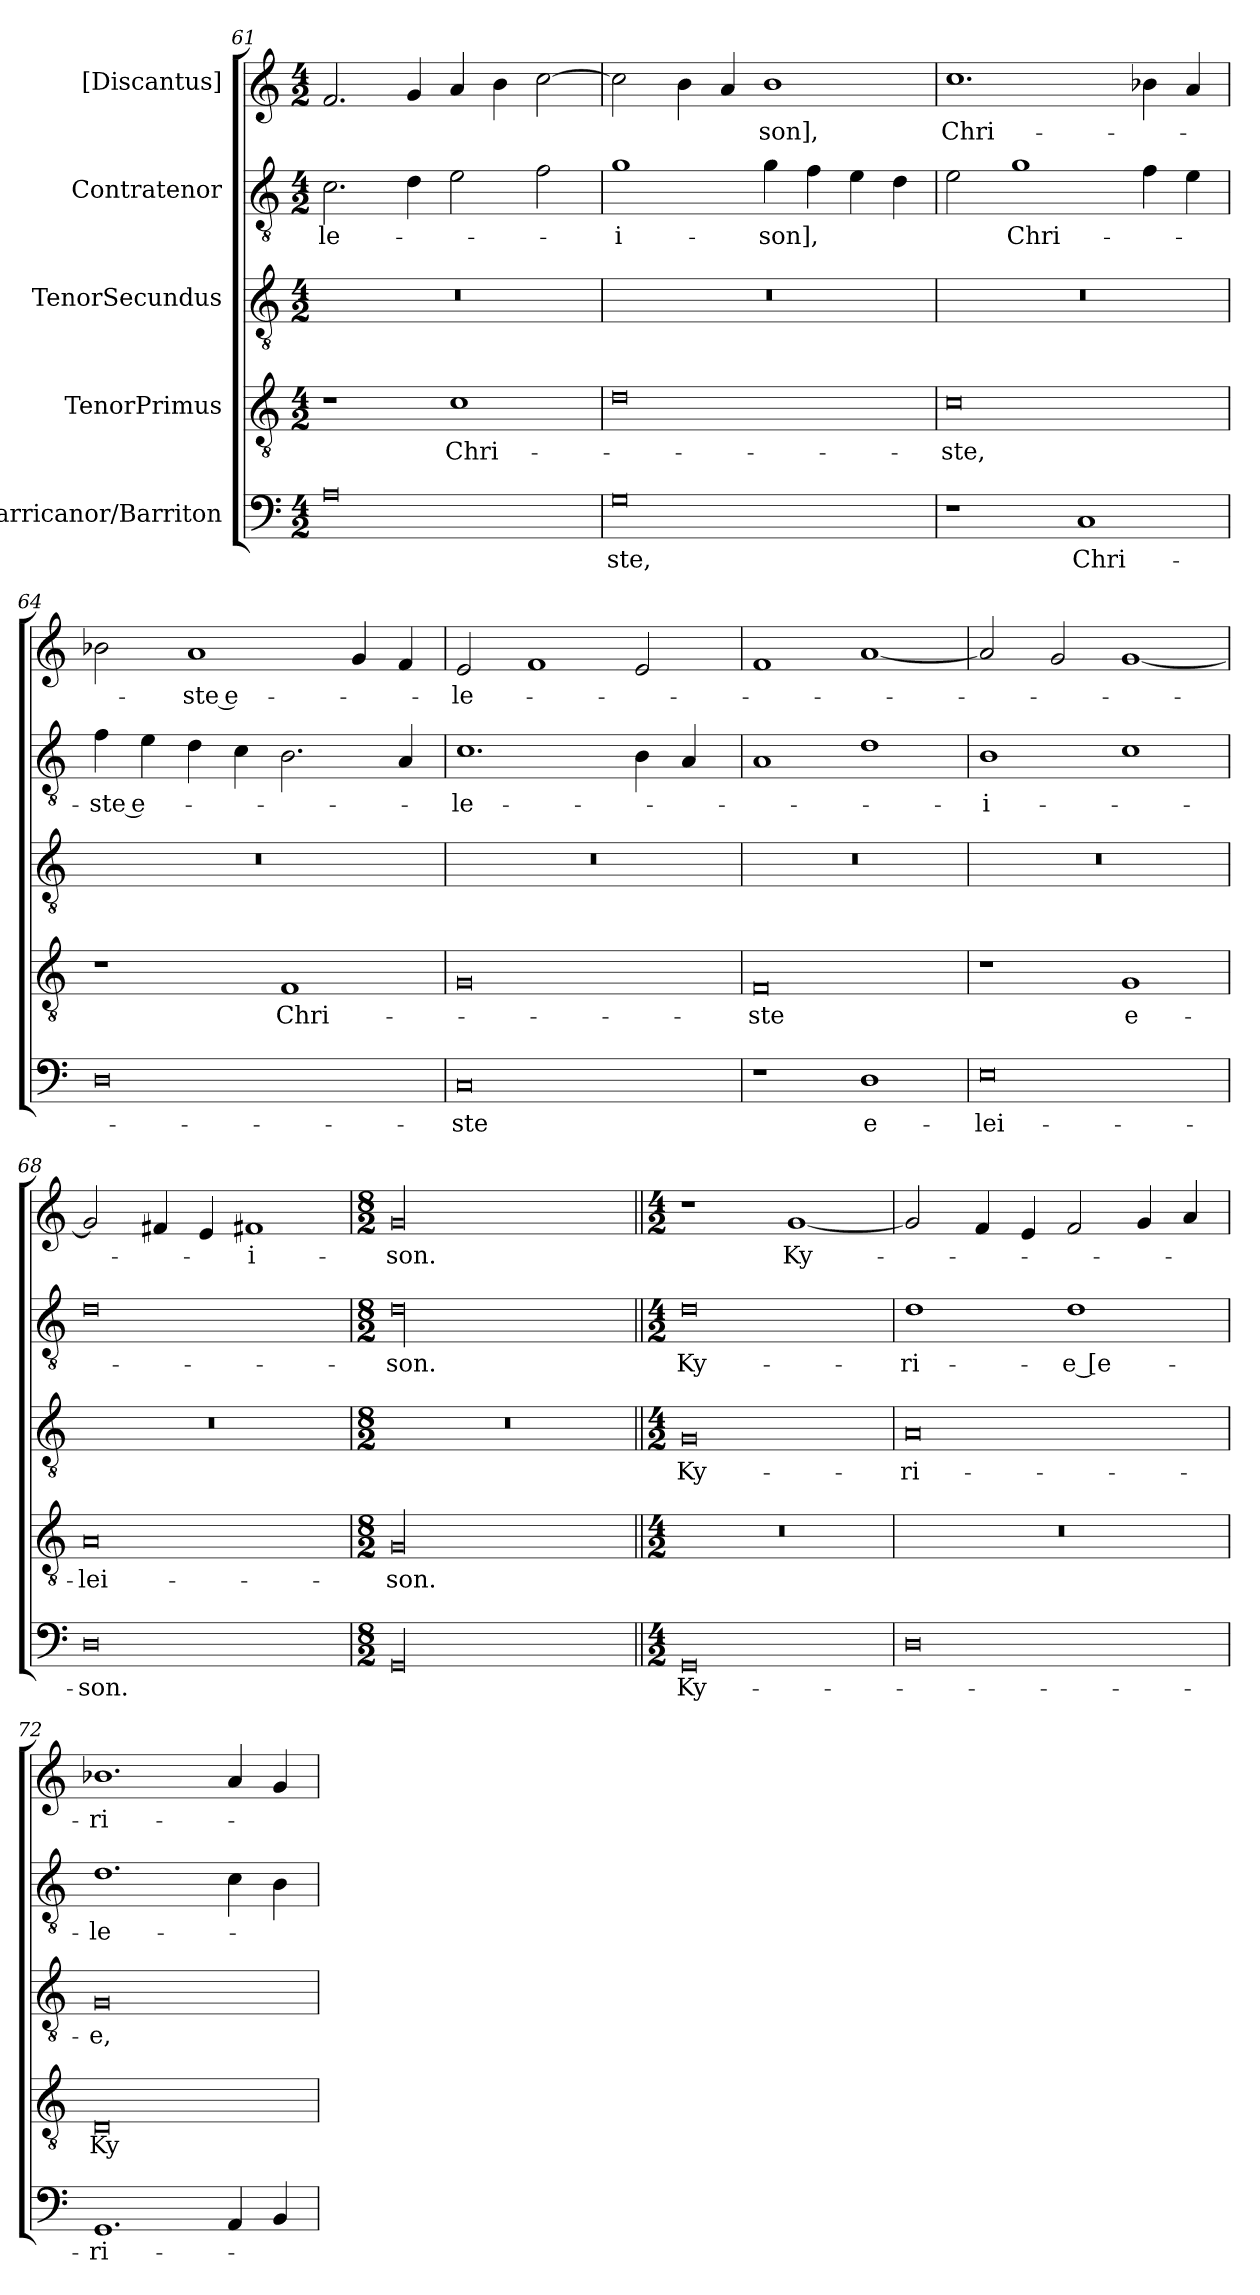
**kern	**text	**kern	**text	**kern	**text	**kern	**text	**kern	**text
*part5	*part5	*part4	*part4	*part3	*part3	*part2	*part2	*part1	*part1
*staff5	*staff5	*staff4	*staff4	*staff3	*staff3	*staff2	*staff2	*staff1	*staff1
*I"Barricanor/Barriton	*	*I"TenorPrimus	*	*I"TenorSecundus	*	*I"Contratenor	*	*I"[Discantus]	*
*clefF4	*	*clefGv2	*	*clefGv2	*	*clefGv2	*	*clefG2	*
*k[]	*	*k[]	*	*k[]	*	*k[]	*	*k[]	*
*M4/2	*	*M4/2	*	*M4/2	*	*M4/2	*	*M4/2	*
=61	=61	=61	=61	=61	=61	=61	=61	=61	=61
0A\	.	1r	.	0r	.	2.c\	-le-	2.f/	.
.	.	.	.	.	.	4d\	.	4g/	.
.	.	1c\	Chri-	.	.	2e\	.	4a/	.
.	.	.	.	.	.	.	.	4b\	.
.	.	.	.	.	.	2f\	.	[2cc\	.
=62	=62	=62	=62	=62	=62	=62	=62	=62	=62
0G\	-ste,	0d\	.	0r	.	1g\	-i-	2cc\]	.
.	.	.	.	.	.	.	.	4b\	.
.	.	.	.	.	.	.	.	4a/	.
.	.	.	.	.	.	4g\	-son],	1b\	-son],
.	.	.	.	.	.	4f\	.	.	.
.	.	.	.	.	.	4e\	.	.	.
.	.	.	.	.	.	4d\	.	.	.
=63	=63	=63	=63	=63	=63	=63	=63	=63	=63
1r	.	0c\	-ste,	0r	.	2e\	.	1.cc\	Chri-
.	.	.	.	.	.	1g\	Chri-	.	.
1C/	Chri-	.	.	.	.	.	.	.	.
.	.	.	.	.	.	4f\	.	4b-X\	.
.	.	.	.	.	.	4e\	.	4a/	.
=64	=64	=64	=64	=64	=64	=64	=64	=64	=64
0D\	.	1r	.	0r	.	4f\	-ste e-	2b-X\	.
.	.	.	.	.	.	4e\	.	.	.
.	.	.	.	.	.	4d\	.	1a/	-ste e-
.	.	.	.	.	.	4c\	.	.	.
.	.	1F/	Chri-	.	.	2.B\	.	.	.
.	.	.	.	.	.	.	.	4g/	.
.	.	.	.	.	.	4A/	.	4f/	.
=65	=65	=65	=65	=65	=65	=65	=65	=65	=65
0C/	-ste	0G/	.	0r	.	1.c\	-le-	2e/	-le-
.	.	.	.	.	.	.	.	1f/	.
.	.	.	.	.	.	4B\	.	2e/	.
.	.	.	.	.	.	4A/	.	.	.
=66	=66	=66	=66	=66	=66	=66	=66	=66	=66
1r	.	0F/	-ste	0r	.	1A/	.	1f/	.
1D\	e-	.	.	.	.	1d\	.	[1a/	.
=67	=67	=67	=67	=67	=67	=67	=67	=67	=67
0E\	-lei-	1r	.	0r	.	1B\	-i-	2a/]	.
.	.	.	.	.	.	.	.	2g/	.
.	.	1G/	e-	.	.	1c\	.	[1g/	.
=68	=68	=68	=68	=68	=68	=68	=68	=68	=68
0D\	-son.	0A/	-lei-	0r	.	0d\	.	2g/]	.
.	.	.	.	.	.	.	.	4f#X/	.
.	.	.	.	.	.	.	.	4e/	.
.	.	.	.	.	.	.	.	1f#X/	-i-
=69	=69	=69	=69	=69	=69	=69	=69	=69	=69
*M8/2	*	*M8/2	*	*M8/2	*	*M8/2	*	*M8/2	*
00GG/	.	00G/	-son.	00r	.	00d\	-son.	00g/	-son.
=70||	=70||	=70||	=70||	=70||	=70||	=70||	=70||	=70||	=70||
*M4/2	*	*M4/2	*	*M4/2	*	*M4/2	*	*M4/2	*
0GG/	Ky-	0r	.	0G/	Ky-	0d\	Ky-	1r	.
.	.	.	.	.	.	.	.	[1g/	Ky-
=71	=71	=71	=71	=71	=71	=71	=71	=71	=71
0D\	.	0r	.	0A/	-ri-	1d\	-ri-	2g/]	.
.	.	.	.	.	.	.	.	4f/	.
.	.	.	.	.	.	.	.	4e/	.
.	.	.	.	.	.	1d\	-e [e-	2f/	.
.	.	.	.	.	.	.	.	4g/	.
.	.	.	.	.	.	.	.	4a/	.
=72	=72	=72	=72	=72	=72	=72	=72	=72	=72
1.GG/	-ri-	0D/	Ky-	0G/	-e,	1.d\	-le-	1.b-X\	-ri-
4AA/	.	.	.	.	.	4c\	.	4a/	.
4BB/	.	.	.	.	.	4B\	.	4g/	.
=	=	=	=	=	=	=	=	=	=
*-	*-	*-	*-	*-	*-	*-	*-	*-	*-
